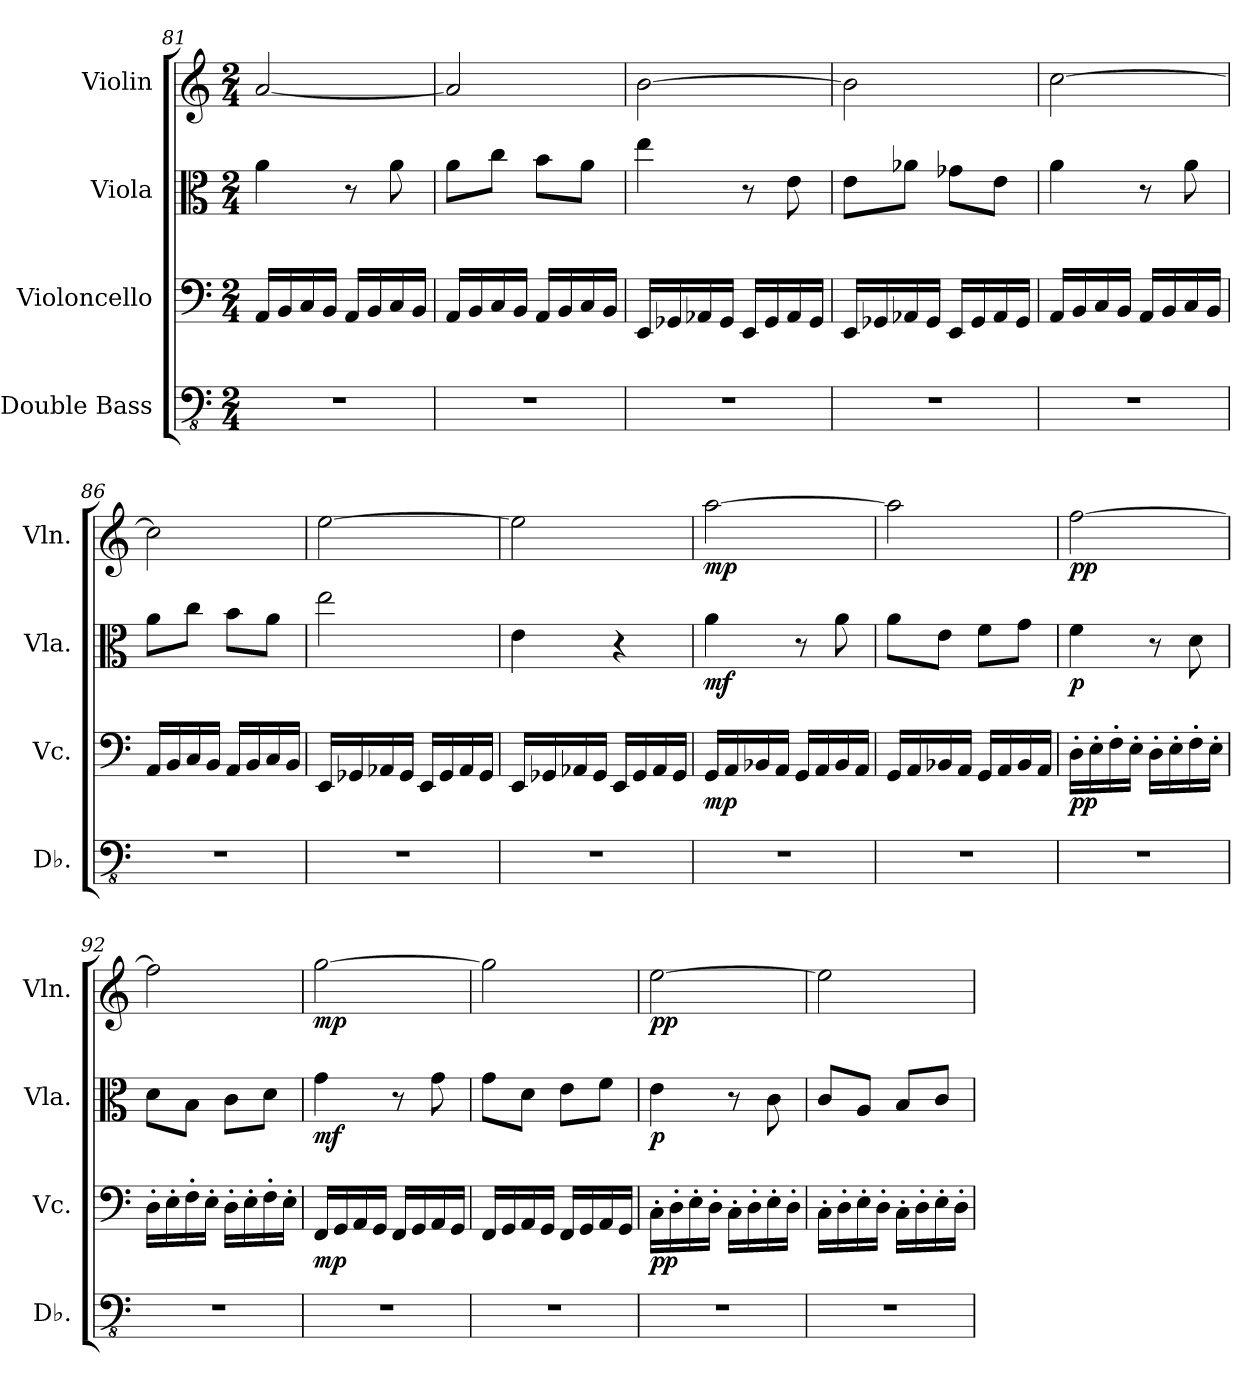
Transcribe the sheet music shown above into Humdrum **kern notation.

**kern	**kern	**dynam	**kern	**dynam	**kern	**dynam
*part4	*part3	*part3	*part2	*part2	*part1	*part1
*staff4	*staff3	*staff3	*staff2	*staff2	*staff1	*staff1
*I"Double Bass	*I"Violoncello	*	*I"Viola	*	*I"Violin	*
*I'Db.	*I'Vc.	*	*I'Vla.	*	*I'Vln.	*
*clefFv4	*clefF4	*	*clefC3	*	*clefG2	*
*ITrd7c12	*	*	*	*	*	*
*k[]	*k[]	*	*k[]	*	*k[]	*
*M2/4	*M2/4	*	*M2/4	*	*M2/4	*
=81	=81	=81	=81	=81	=81	=81
2r	16AA/LL	.	4a\	.	[2a/	.
.	16BB/	.	.	.	.	.
.	16C/	.	.	.	.	.
.	16BB/JJ	.	.	.	.	.
.	16AA/LL	.	8r	.	.	.
.	16BB/	.	.	.	.	.
.	16C/	.	8a\	.	.	.
.	16BB/JJ	.	.	.	.	.
=82	=82	=82	=82	=82	=82	=82
2r	16AA/LL	.	8a\L	.	2a/]	.
.	16BB/	.	.	.	.	.
.	16C/	.	8cc\J	.	.	.
.	16BB/JJ	.	.	.	.	.
.	16AA/LL	.	8b\L	.	.	.
.	16BB/	.	.	.	.	.
.	16C/	.	8a\J	.	.	.
.	16BB/JJ	.	.	.	.	.
=83	=83	=83	=83	=83	=83	=83
2r	16EE/LL	.	4ee\	.	[2b\	.
.	16GG-X/	.	.	.	.	.
.	16AA-X/	.	.	.	.	.
.	16GG-/JJ	.	.	.	.	.
.	16EE/LL	.	8r	.	.	.
.	16GG-/	.	.	.	.	.
.	16AA-/	.	8e\	.	.	.
.	16GG-/JJ	.	.	.	.	.
!!LO:PB:g=z
=84	=84	=84	=84	=84	=84	=84
2r	16EE/LL	.	8e\L	.	2b\]	.
.	16GG-X/	.	.	.	.	.
.	16AA-X/	.	8a-X\J	.	.	.
.	16GG-/JJ	.	.	.	.	.
.	16EE/LL	.	8g-X\L	.	.	.
.	16GG-/	.	.	.	.	.
.	16AA-/	.	8e\J	.	.	.
.	16GG-/JJ	.	.	.	.	.
=85	=85	=85	=85	=85	=85	=85
2r	16AA/LL	.	4a\	.	[2cc\	.
.	16BB/	.	.	.	.	.
.	16C/	.	.	.	.	.
.	16BB/JJ	.	.	.	.	.
.	16AA/LL	.	8r	.	.	.
.	16BB/	.	.	.	.	.
.	16C/	.	8a\	.	.	.
.	16BB/JJ	.	.	.	.	.
=86	=86	=86	=86	=86	=86	=86
2r	16AA/LL	.	8a\L	.	2cc\]	.
.	16BB/	.	.	.	.	.
.	16C/	.	8cc\J	.	.	.
.	16BB/JJ	.	.	.	.	.
.	16AA/LL	.	8b\L	.	.	.
.	16BB/	.	.	.	.	.
.	16C/	.	8a\J	.	.	.
.	16BB/JJ	.	.	.	.	.
=87	=87	=87	=87	=87	=87	=87
2r	16EE/LL	.	2ee\	.	[2ee\	.
.	16GG-X/	.	.	.	.	.
.	16AA-X/	.	.	.	.	.
.	16GG-/JJ	.	.	.	.	.
.	16EE/LL	.	.	.	.	.
.	16GG-/	.	.	.	.	.
.	16AA-/	.	.	.	.	.
.	16GG-/JJ	.	.	.	.	.
!!LO:LB:g=z
=88	=88	=88	=88	=88	=88	=88
2r	16EE/LL	.	4e\	.	2ee\]	.
.	16GG-X/	.	.	.	.	.
.	16AA-X/	.	.	.	.	.
.	16GG-/JJ	.	.	.	.	.
.	16EE/LL	.	4r	.	.	.
.	16GG-/	.	.	.	.	.
.	16AA-/	.	.	.	.	.
.	16GG-/JJ	.	.	.	.	.
=89	=89	=89	=89	=89	=89	=89
!	!	!LO:DY:b	!	!LO:DY:b	!	!LO:DY:b
2r	16GG/LL	mp	4a\	mf	[2aa\	mp
.	16AA/	.	.	.	.	.
.	16BB-X/	.	.	.	.	.
.	16AA/JJ	.	.	.	.	.
.	16GG/LL	.	8r	.	.	.
.	16AA/	.	.	.	.	.
.	16BB-/	.	8a\	.	.	.
.	16AA/JJ	.	.	.	.	.
=90	=90	=90	=90	=90	=90	=90
2r	16GG/LL	.	8a\L	.	2aa\]	.
.	16AA/	.	.	.	.	.
.	16BB-X/	.	8e\J	.	.	.
.	16AA/JJ	.	.	.	.	.
.	16GG/LL	.	8f\L	.	.	.
.	16AA/	.	.	.	.	.
.	16BB-/	.	8g\J	.	.	.
.	16AA/JJ	.	.	.	.	.
=91	=91	=91	=91	=91	=91	=91
!	!	!LO:DY:b	!	!LO:DY:b	!	!LO:DY:b
2r	16D'\LL	pp	4f\	p	[2ff\	pp
.	16E'\	.	.	.	.	.
.	16F'\	.	.	.	.	.
.	16E'\JJ	.	.	.	.	.
.	16D'\LL	.	8r	.	.	.
.	16E'\	.	.	.	.	.
.	16F'\	.	8d\	.	.	.
.	16E'\JJ	.	.	.	.	.
=92	=92	=92	=92	=92	=92	=92
2r	16D'\LL	.	8d\L	.	2ff\]	.
.	16E'\	.	.	.	.	.
.	16F'\	.	8B\J	.	.	.
.	16E'\JJ	.	.	.	.	.
.	16D'\LL	.	8c\L	.	.	.
.	16E'\	.	.	.	.	.
.	16F'\	.	8d\J	.	.	.
.	16E'\JJ	.	.	.	.	.
!!LO:LB:g=z
=93	=93	=93	=93	=93	=93	=93
!	!	!LO:DY:b	!	!LO:DY:b	!	!LO:DY:b
2r	16FF/LL	mp	4g\	mf	[2gg\	mp
.	16GG/	.	.	.	.	.
.	16AA/	.	.	.	.	.
.	16GG/JJ	.	.	.	.	.
.	16FF/LL	.	8r	.	.	.
.	16GG/	.	.	.	.	.
.	16AA/	.	8g\	.	.	.
.	16GG/JJ	.	.	.	.	.
=94	=94	=94	=94	=94	=94	=94
2r	16FF/LL	.	8g\L	.	2gg\]	.
.	16GG/	.	.	.	.	.
.	16AA/	.	8d\J	.	.	.
.	16GG/JJ	.	.	.	.	.
.	16FF/LL	.	8e\L	.	.	.
.	16GG/	.	.	.	.	.
.	16AA/	.	8f\J	.	.	.
.	16GG/JJ	.	.	.	.	.
=95	=95	=95	=95	=95	=95	=95
!	!	!LO:DY:b	!	!LO:DY:b	!	!LO:DY:b
2r	16C'\LL	pp	4e\	p	[2ee\	pp
.	16D'\	.	.	.	.	.
.	16E'\	.	.	.	.	.
.	16D'\JJ	.	.	.	.	.
.	16C'\LL	.	8r	.	.	.
.	16D'\	.	.	.	.	.
.	16E'\	.	8c\	.	.	.
.	16D'\JJ	.	.	.	.	.
=96	=96	=96	=96	=96	=96	=96
2r	16C'\LL	.	8c/L	.	2ee\]	.
.	16D'\	.	.	.	.	.
.	16E'\	.	8A/J	.	.	.
.	16D'\JJ	.	.	.	.	.
.	16C'\LL	.	8B/L	.	.	.
.	16D'\	.	.	.	.	.
.	16E'\	.	8c/J	.	.	.
.	16D'\JJ	.	.	.	.	.
=	=	=	=	=	=	=
*-	*-	*-	*-	*-	*-	*-
